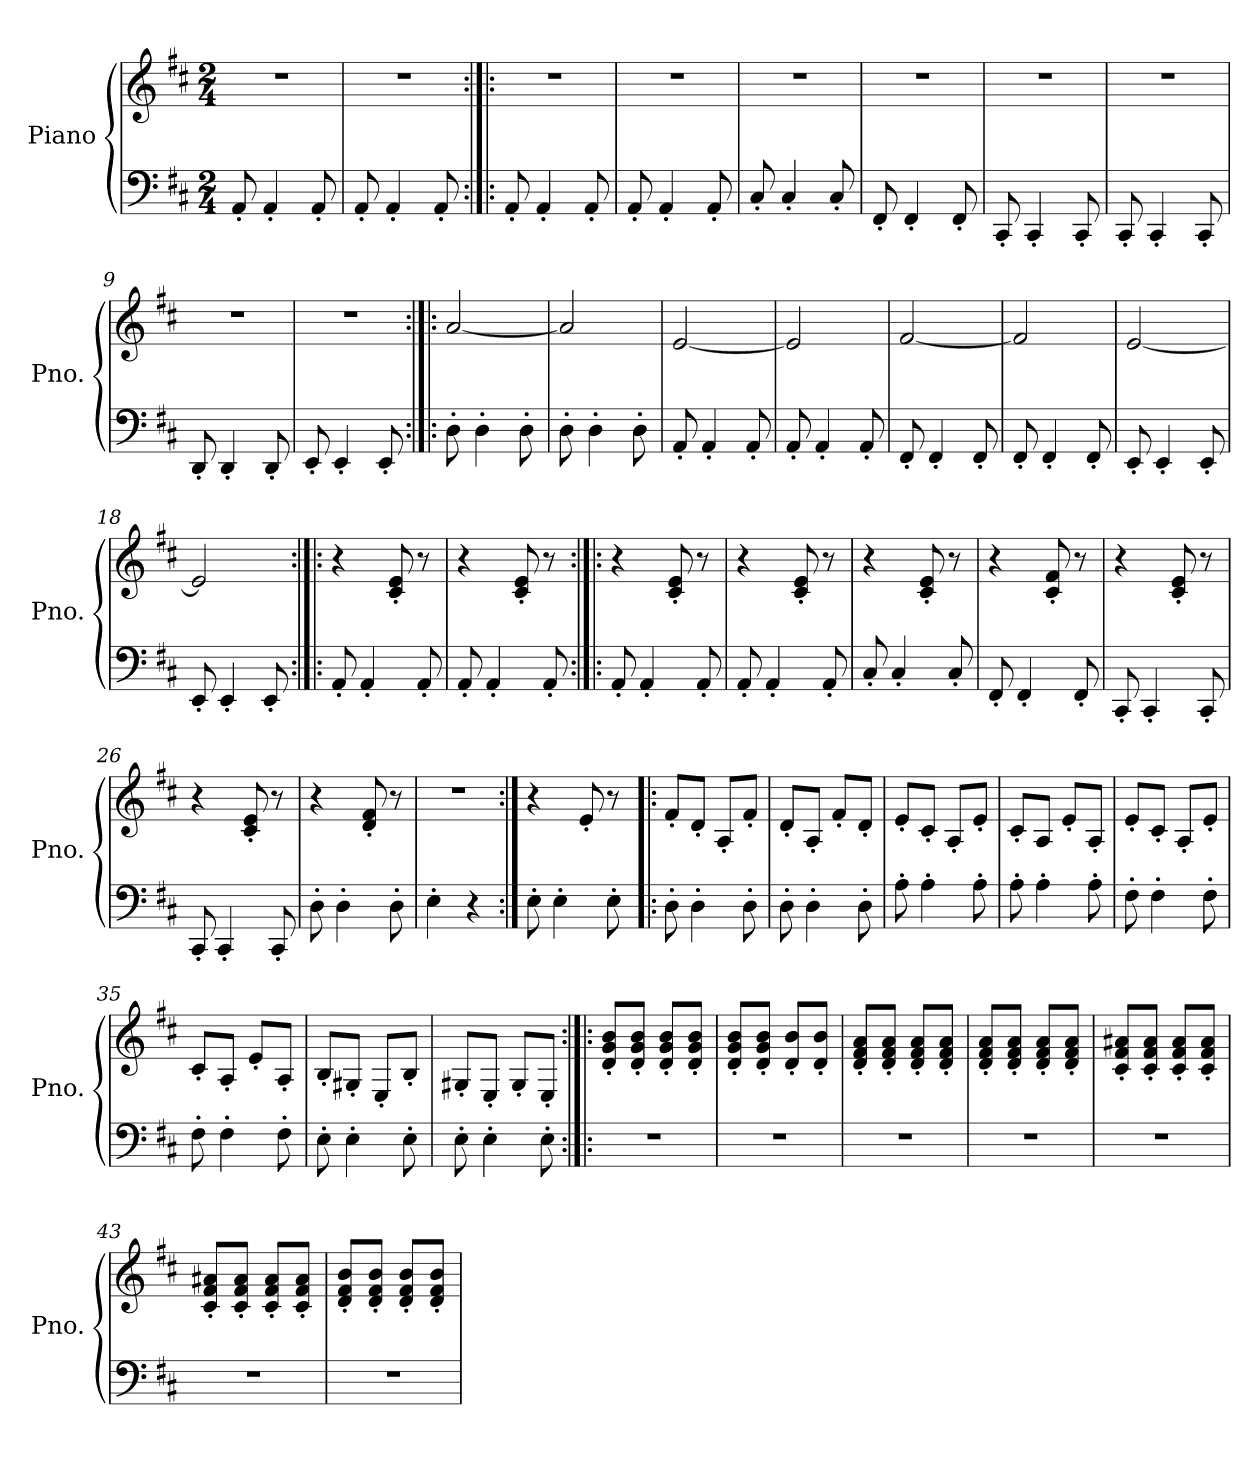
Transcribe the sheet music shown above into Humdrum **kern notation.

**kern	**kern
*part1	*part1
*staff2	*staff1
*I"Piano	*
*I'Pno.	*
*clefF4	*clefG2
*k[f#c#]	*k[f#c#]
*M2/4	*M2/4
=1	=1
8AA'/	2r
4AA'/	.
8AA'/	.
=2	=2
8AA'/	2r
4AA'/	.
8AA'/	.
=3:|!|:	=3:|!|:
8AA'/	2r
4AA'/	.
8AA'/	.
=4	=4
8AA'/	2r
4AA'/	.
8AA'/	.
=5	=5
8C#'/	2r
4C#'/	.
8C#'/	.
=6	=6
8FF#'/	2r
4FF#'/	.
8FF#'/	.
=7	=7
8CC#'/	2r
4CC#'/	.
8CC#'/	.
=8	=8
8CC#'/	2r
4CC#'/	.
8CC#'/	.
!!LO:LB:g=z
=9	=9
8DD'/	2r
4DD'/	.
8DD'/	.
=10	=10
8EE'/	2r
4EE'/	.
8EE'/	.
=11:|!|:	=11:|!|:
8D'\	[2a/
4D'\	.
8D'\	.
=12	=12
8D'\	2a/]
4D'\	.
8D'\	.
=13	=13
8AA'/	[2e/
4AA'/	.
8AA'/	.
=14	=14
8AA'/	2e/]
4AA'/	.
8AA'/	.
=15	=15
8FF#'/	[2f#/
4FF#'/	.
8FF#'/	.
=16	=16
8FF#'/	2f#/]
4FF#'/	.
8FF#'/	.
!!LO:LB:g=z
=17	=17
8EE'/	[2e/
4EE'/	.
8EE'/	.
=18	=18
8EE'/	2e/]
4EE'/	.
8EE'/	.
=19:|!|:	=19:|!|:
8AA'/	4r
4AA'/	.
.	8c#/' 8e/'
8AA'/	8r
=20	=20
8AA'/	4r
4AA'/	.
.	8c#/' 8e/'
8AA'/	8r
=21:|!|:	=21:|!|:
8AA'/	4r
4AA'/	.
.	8c#/' 8e/'
8AA'/	8r
=22	=22
8AA'/	4r
4AA'/	.
.	8c#/' 8e/'
8AA'/	8r
=23	=23
8C#'/	4r
4C#'/	.
.	8c#/' 8e/'
8C#'/	8r
!!LO:LB:g=z
=24	=24
8FF#'/	4r
4FF#'/	.
.	8c#/' 8f#/'
8FF#'/	8r
=25	=25
8CC#'/	4r
4CC#'/	.
.	8c#/' 8e/'
8CC#'/	8r
=26	=26
8CC#'/	4r
4CC#'/	.
.	8c#/' 8e/'
8CC#'/	8r
=27	=27
8D'\	4r
4D'\	.
.	8d/' 8f#/'
8D'\	8r
=28	=28
4E'\	2r
4r	.
=29:|!	=29:|!
8E'\	4r
4E'\	.
.	8e'/
8E'\	8r
=30!|:	=30!|:
8D'\	8f#'/L
4D'\	8d'/J
.	8A'/L
8D'\	8f#'/J
=31	=31
8D'\	8d'/L
4D'\	8A'/J
.	8f#'/L
8D'\	8d'/J
!!LO:LB:g=z
=32	=32
8A'\	8e'/L
4A'\	8c#'/J
.	8A'/L
8A'\	8e'/J
=33	=33
8A'\	8c#'/L
4A'\	8A/J
.	8e'/L
8A'\	8A'/J
=34	=34
8F#'\	8e'/L
4F#'\	8c#'/J
.	8A'/L
8F#'\	8e'/J
=35	=35
8F#'\	8c#'/L
4F#'\	8A'/J
.	8e'/L
8F#'\	8A'/J
=36	=36
8E'\	8B'/L
4E'\	8G#X'/J
.	8E'/L
8E'\	8B'/J
=37	=37
8E'\	8G#X'/L
4E'\	8E'/J
.	8G#'/L
8E'\	8E'/J
=38:|!|:	=38:|!|:
2r	8d/' 8g/' 8b/'L
.	8d/' 8g/' 8b/'J
.	8d/' 8g/' 8b/'L
.	8d/' 8g/' 8b/'J
=39	=39
2r	8d/' 8g/' 8b/'L
.	8d/' 8g/' 8b/'J
.	8d/' 8b/'L
.	8d/' 8b/'J
!!LO:PB:g=z
=40	=40
2r	8d/' 8f#/' 8a/'L
.	8d/' 8f#/' 8a/'J
.	8d/' 8f#/' 8a/'L
.	8d/' 8f#/' 8a/'J
=41	=41
2r	8d/' 8f#/' 8a/'L
.	8d/' 8f#/' 8a/'J
.	8d/' 8f#/' 8a/'L
.	8d/' 8f#/' 8a/'J
=42	=42
2r	8c#/' 8f#/' 8a#X/'L
.	8c#/' 8f#/' 8a#/'J
.	8c#/' 8f#/' 8a#/'L
.	8c#/' 8f#/' 8a#/'J
=43	=43
2r	8c#/' 8f#/' 8a#X/'L
.	8c#/' 8f#/' 8a#/'J
.	8c#/' 8f#/' 8a#/'L
.	8c#/' 8f#/' 8a#/'J
=44	=44
2r	8d/' 8f#/' 8b/'L
.	8d/' 8f#/' 8b/'J
.	8d/' 8f#/' 8b/'L
.	8d/' 8f#/' 8b/'J
=	=
*-	*-
